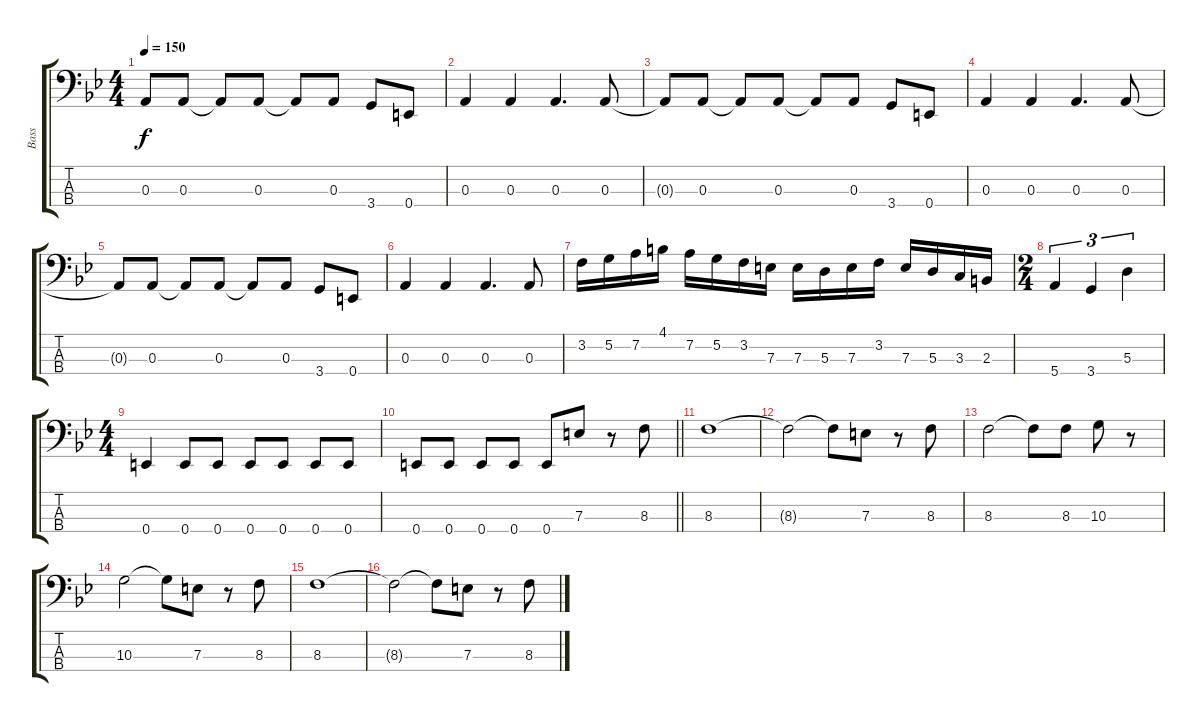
\track ("Bass" "Bass") {instrument electricbassfinger}
\staff {score tabs}
\tuning (G2 D2 A1 E1) {hide}
\ts (4 4)
\tempo 150
\clef f4
\ks bb
0.3{t}.8{dy f} 0.3.8 0.3{t}.8 0.3.8 0.3{t}.8 0.3.8 3.4.8 0.4.8 |
0.3.4 0.3.4 0.3.4{d} 0.3.8 |
0.3{t}.8 0.3.8 0.3{t}.8 0.3.8 0.3{t}.8 0.3.8 3.4.8 0.4.8 |
0.3.4 0.3.4 0.3.4{d} 0.3.8 |
0.3{t}.8 0.3.8 0.3{t}.8 0.3.8 0.3{t}.8 0.3.8 3.4.8 0.4.8 |
0.3.4 0.3.4 0.3.4{d} 0.3.8 |
3.2.16 5.2.16 7.2.16 4.1.16 7.2.16 5.2.16 3.2.16 7.3.16 7.3.16 5.3.16 7.3.16 3.2.16 7.3.16 5.3.16 3.3.16 2.3.16 |
\ts (2 4)
5.4.4{tu (3 2)} 3.4.4{tu (3 2)} 5.3.4{tu (3 2)} |
\ts (4 4)
0.4.4 0.4.8 0.4.8 0.4.8 0.4.8 0.4.8 0.4.8 |
\barLineRight lightlight
0.4.8 0.4.8 0.4.8 0.4.8 0.4.8 7.3.8 r.8 8.3.8 |
8.3.1 |
8.3{t}.2 8.3{t}.8 7.3.8 r.8 8.3.8 |
8.3.2 8.3{t}.8 8.3.8 10.3.8 r.8 |
10.3.2 10.3{t}.8 7.3.8 r.8 8.3.8 |
8.3.1 |
8.3{t}.2 8.3{t}.8 7.3.8 r.8 8.3.8
